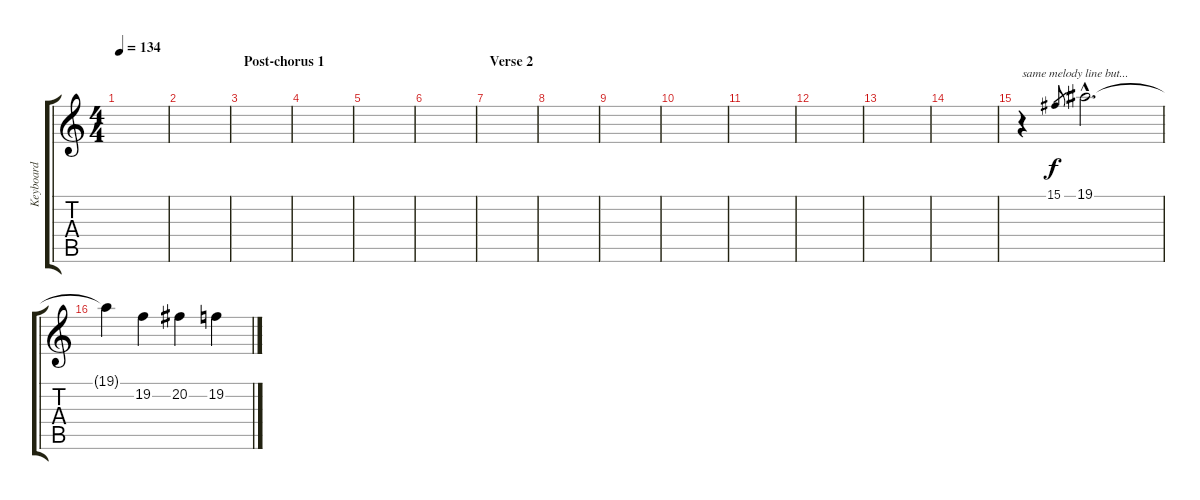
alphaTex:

\track ("Keyboard" "Keyboard") {instrument drawbarorgan}
\staff {score tabs}
\tuning (Eb4 Bb3 Gb3 Db3 Ab2 Eb2) {hide}
\ts (4 4)
\tempo 134
\clef g2
\ks c
|
|
\section ("" "Post-chorus 1")
|
|
|
|
\section ("" "Verse 2")
|
|
|
|
|
|
|
|
r.4{txt "same melody line but..."} 15.1.8{gr} 19.1{hac}.2{d} |
19.1{t}.4 19.2.4 20.2.4 19.2.4
